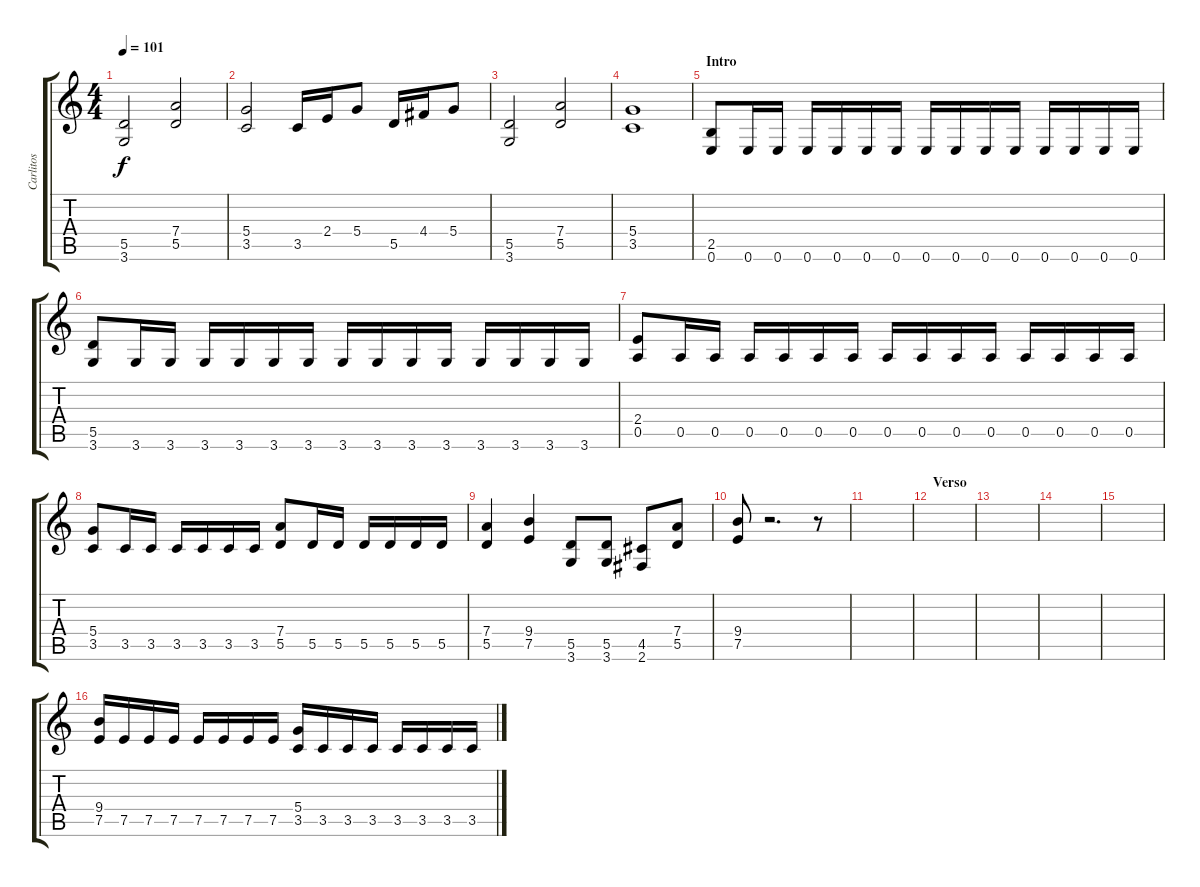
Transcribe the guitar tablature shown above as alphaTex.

\track ("Carlitos" "Carlitos") {instrument distortionguitar}
\staff {score tabs}
\tuning (E4 B3 G3 D3 A2 E2) {hide}
\ts (4 4)
\tempo 101
\clef g2
\ks c
(5.5 3.6).2{dy f} (7.4 5.5).2 |
(5.4 3.5).2 3.5.16 2.4.16 5.4.8 5.5.16 4.4.16 5.4.8 |
(5.5 3.6).2 (7.4 5.5).2 |
(5.4 3.5).1 |
\section ("" "Intro")
(2.5 0.6).8 0.6.16 0.6.16 0.6.16 0.6.16 0.6.16 0.6.16 0.6.16 0.6.16 0.6.16 0.6.16 0.6.16 0.6.16 0.6.16 0.6.16 |
(5.5 3.6).8 3.6.16 3.6.16 3.6.16 3.6.16 3.6.16 3.6.16 3.6.16 3.6.16 3.6.16 3.6.16 3.6.16 3.6.16 3.6.16 3.6.16 |
(2.4 0.5).8 0.5.16 0.5.16 0.5.16 0.5.16 0.5.16 0.5.16 0.5.16 0.5.16 0.5.16 0.5.16 0.5.16 0.5.16 0.5.16 0.5.16 |
(5.4 3.5).8 3.5.16 3.5.16 3.5.16 3.5.16 3.5.16 3.5.16 (7.4 5.5).8 5.5.16 5.5.16 5.5.16 5.5.16 5.5.16 5.5.16 |
(7.4 5.5).4 (9.4 7.5).4 (5.5 3.6).8 (5.5 3.6).8 (4.5 2.6).8 (7.4 5.5).8 |
(9.4 7.5).8{volume 16} r.2{d} r.8 |
|
\section ("" "Verso")
|
|
|
|
(9.4 7.5).16{volume 14} 7.5.16 7.5.16 7.5.16 7.5.16 7.5.16 7.5.16 7.5.16 (5.4 3.5).16 3.5.16 3.5.16 3.5.16 3.5.16 3.5.16 3.5.16 3.5.16
